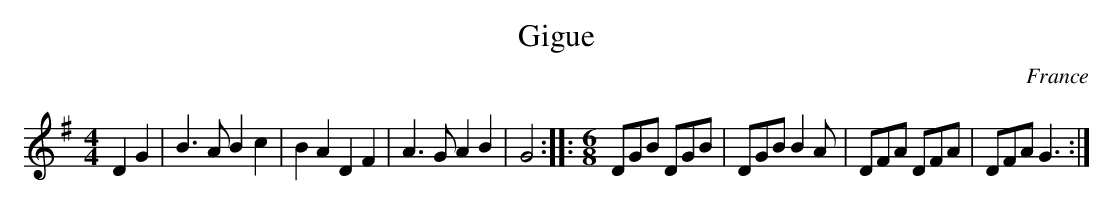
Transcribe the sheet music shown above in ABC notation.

X:1
T:Gigue
O:France
M:4/4
K:G
D2G2|B3A B2c2|B2A2 D2F2|A3G A2B2|G4::\
M:6/8
DGB DGB|DGB B2A|DFA DFA|DFAG3:|
